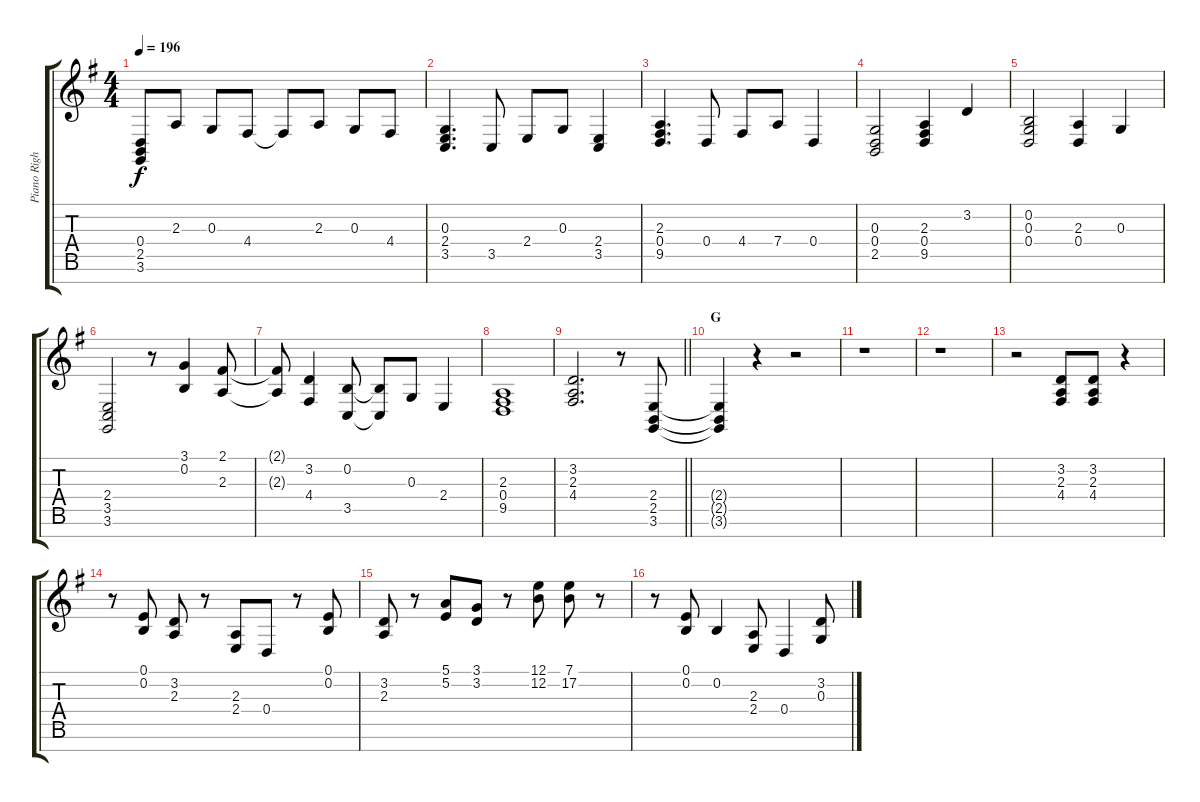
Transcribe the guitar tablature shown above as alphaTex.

\track ("Piano Right" "Piano Righ") {instrument acousticgrandpiano}
\staff {score tabs}
\tuning (E4 B3 G3 D3 A2 E2 B1) {hide}
\ts (4 4)
\tempo 196
\clef g2
\ks g
(0.4{t} 2.5{t} 3.6{t}).8{dy f} 2.3.8 0.3.8 4.4.8 4.4{t}.8 2.3.8 0.3.8 4.4.8 |
(0.3 2.4 3.5).4{d} 3.5.8 2.4.8 0.3.8 (2.4 3.5).4 |
(2.3 0.4 9.5).4{d} 0.4.8 4.4.8 7.4.8 0.4.4 |
(0.3 0.4 2.5).2 (2.3 0.4 9.5).4 3.2.4 |
(0.2 0.3 0.4).2 (2.3 0.4).4 0.3.4 |
(2.4 3.5 3.6).2 r.8 (3.1 0.2).4 (2.1 2.3).8 |
(2.1{t} 2.3{t}).8 (3.2 4.4).4 (0.2 3.5).8 (0.2{t} 3.5{t}).8 0.3.8 2.4.4 |
(2.3 0.4 9.5).1 |
\barLineRight lightlight
(3.2 2.3 4.4).2{d} r.8 (2.4 2.5 3.6).8 |
\section ("" "G")
(2.4{t} 2.5{t} 3.6{t}).4 r.4 r.2 |
r.1 |
r.1 |
r.2 (3.2 2.3 4.4).8 (3.2 2.3 4.4).8 r.4 |
r.8 (0.1 0.2).8 (3.2 2.3).8 r.8 (2.3 2.4).8 0.4.8 r.8 (0.1 0.2).8 |
(3.2 2.3).8 r.8 (5.1 5.2).8 (3.1 3.2).8 r.8 (12.1 12.2).8 (7.1 17.2).8 r.8 |
r.8 (0.1 0.2).8 0.2.4 (2.3 2.4).8 0.4.4 (3.2 0.3).8
